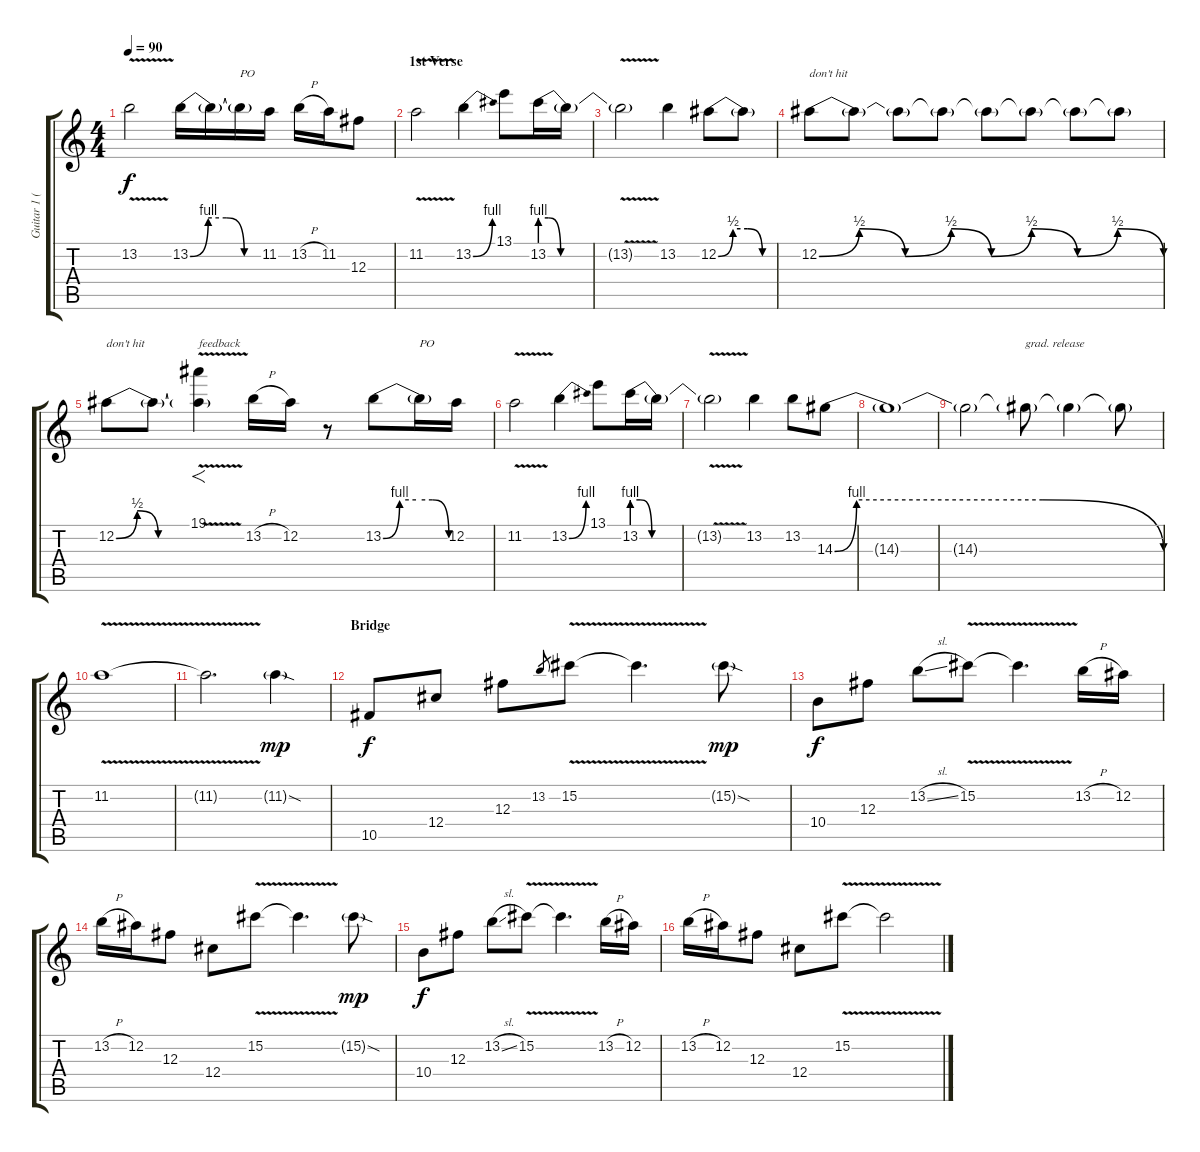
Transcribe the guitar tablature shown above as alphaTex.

\track ("Guitar 1 (Slash)" "Guitar 1 (") {instrument overdrivenguitar}
\staff {score tabs}
\tuning (Eb4 Bb3 Gb3 Db3 Ab2 Eb2) {hide}
\ts (4 4)
\tempo 90
\clef g2
\ks c
13.2{v}.2{dy f} 13.2{be (custom 0 0 15 4 30 4 45 0 60 0)}.16 13.2{t}.16 13.2{t}.16{txt "PO"} 11.2.16 13.2{h}.16 11.2.16 12.3.8 |
\section ("" "1st Verse")
11.2{v}.2 13.2{be (bend 0 0 60 4)}.4 13.1.8 13.2{be (custom 0 4 6 4 15 0 60 0)}.16 13.2{t}.16 |
13.2{v t}.2 13.2.4 12.2{be (custom 0 0 15 2 30 2 45 0 60 0)}.8 12.2{t}.8 |
12.2{be (custom 0 0 7 2 15 0 23 2 30 0 37 2 45 0 52 2 60 0)}.8{txt "don't hit"} 12.2{t}.8 12.2{t}.8 12.2{t}.8 12.2{t}.8 12.2{t}.8 12.2{t}.8 12.2{t}.8 |
12.2{be (custom 0 0 15 2 30 0 60 0)}.8{txt "don't hit"} 12.2{t}.8 (19.1{v} 12.2{v t}).4{f txt "feedback"} 13.2{h}.16 12.2.16 r.8 13.2{be (custom 0 0 15 4 30 4 45 4 60 0)}.8 13.2{t}.16{txt "PO"} 12.2.16 |
11.2{v}.2 13.2{be (bend 0 0 60 4)}.4 13.1.8 13.2{be (custom 0 4 6 4 15 0 60 0)}.16 13.2{t}.16 |
13.2{v t}.2 13.2.4 13.2.8 14.3{be (custom 0 0 4 4 30 4 38 4 60 0)}.8 |
14.3{t}.1 |
14.3{t}.2 14.3{t}.8{txt "grad. release"} 14.3{t}.4 14.3{t}.8 |
11.2{v}.1 |
11.2{t}.2{d} 11.2{sod g}.4{dy mp} |
\section ("" "Bridge")
10.5.8{dy f} 12.4.8 12.3.8 13.2.8{gr} 15.2{v}.8 15.2{t}.4{d} 15.2{sod g}.8{dy mp} |
10.4.8{dy f} 12.3.8 13.2{sl}.8 15.2{v}.8 15.2{t}.4{d} 13.2{h}.16 12.2.16 |
13.2{h}.16 12.2.16 12.3.8 12.4.8 15.2{v}.8 15.2{t}.4{d} 15.2{sod g}.8{dy mp} |
10.4.8{dy f} 12.3.8 13.2{sl}.8 15.2{v}.8 15.2{t}.4{d} 13.2{h}.16 12.2.16 |
13.2{h}.16 12.2.16 12.3.8 12.4.8 15.2{v}.8 15.2{t}.2
